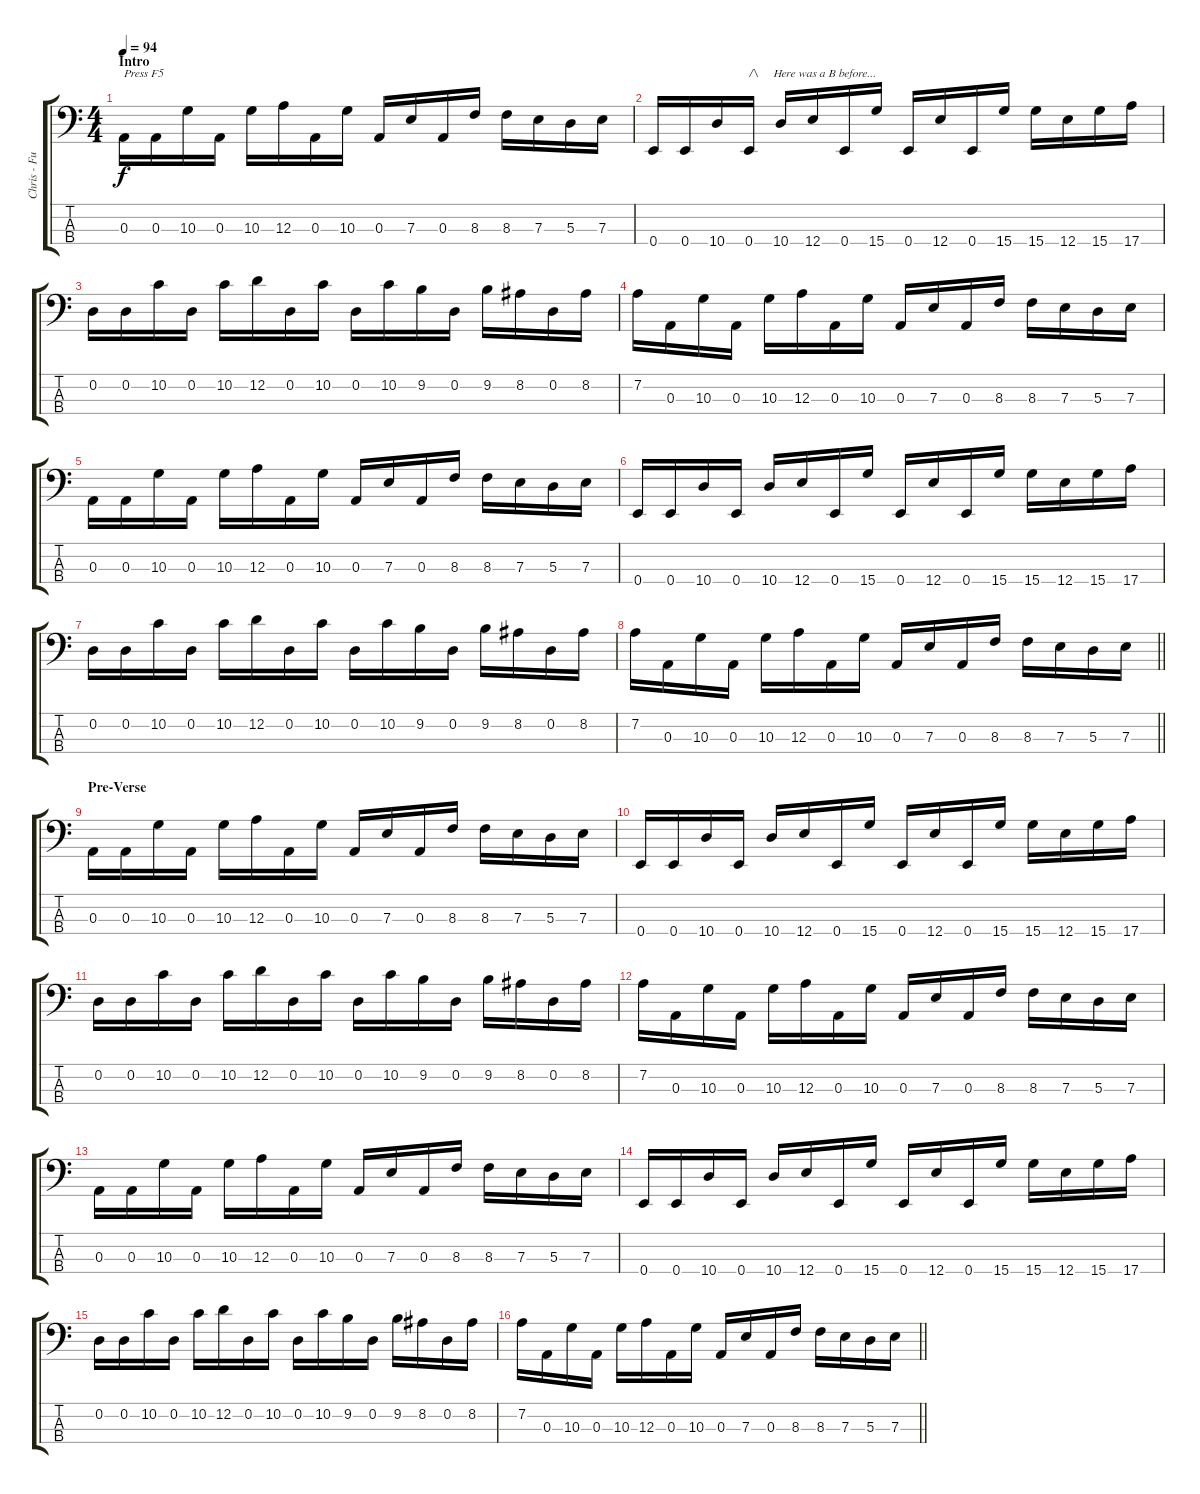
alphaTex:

\track ("Chris - Fuzz Bass" "Chris - Fu") {instrument distortionguitar}
\staff {score tabs}
\tuning (G2 D2 A1 E1) {hide}
\ts (4 4)
\section ("" "Intro")
\tempo 94
\clef f4
\ks c
0.3.16{txt "Press F5" dy f instrument distortionguitar} 0.3.16 10.3.16 0.3.16 10.3.16 12.3.16 0.3.16 10.3.16 0.3.16 7.3.16 0.3.16 8.3.16 8.3.16 7.3.16 5.3.16 7.3.16 |
0.4.16 0.4.16 10.4.16 0.4.16{txt "/\\     Here was a B before..."} 10.4.16 12.4.16 0.4.16 15.4.16 0.4.16 12.4.16 0.4.16 15.4.16 15.4.16 12.4.16 15.4.16 17.4.16 |
0.2.16 0.2.16 10.2.16 0.2.16 10.2.16 12.2.16 0.2.16 10.2.16 0.2.16 10.2.16 9.2.16 0.2.16 9.2.16 8.2.16 0.2.16 8.2.16 |
7.2.16 0.3.16 10.3.16 0.3.16 10.3.16 12.3.16 0.3.16 10.3.16 0.3.16 7.3.16 0.3.16 8.3.16 8.3.16 7.3.16 5.3.16 7.3.16 |
0.3.16 0.3.16 10.3.16 0.3.16 10.3.16 12.3.16 0.3.16 10.3.16 0.3.16 7.3.16 0.3.16 8.3.16 8.3.16 7.3.16 5.3.16 7.3.16 |
0.4.16 0.4.16 10.4.16 0.4.16 10.4.16 12.4.16 0.4.16 15.4.16 0.4.16 12.4.16 0.4.16 15.4.16 15.4.16 12.4.16 15.4.16 17.4.16 |
0.2.16 0.2.16 10.2.16 0.2.16 10.2.16 12.2.16 0.2.16 10.2.16 0.2.16 10.2.16 9.2.16 0.2.16 9.2.16 8.2.16 0.2.16 8.2.16 |
\barLineRight lightlight
7.2.16 0.3.16 10.3.16 0.3.16 10.3.16 12.3.16 0.3.16 10.3.16 0.3.16 7.3.16 0.3.16 8.3.16 8.3.16 7.3.16 5.3.16 7.3.16 |
\section ("" "Pre-Verse")
0.3.16 0.3.16 10.3.16 0.3.16 10.3.16 12.3.16 0.3.16 10.3.16 0.3.16 7.3.16 0.3.16 8.3.16 8.3.16 7.3.16 5.3.16 7.3.16 |
0.4.16 0.4.16 10.4.16 0.4.16 10.4.16 12.4.16 0.4.16 15.4.16 0.4.16 12.4.16 0.4.16 15.4.16 15.4.16 12.4.16 15.4.16 17.4.16 |
0.2.16 0.2.16 10.2.16 0.2.16 10.2.16 12.2.16 0.2.16 10.2.16 0.2.16 10.2.16 9.2.16 0.2.16 9.2.16 8.2.16 0.2.16 8.2.16 |
7.2.16 0.3.16 10.3.16 0.3.16 10.3.16 12.3.16 0.3.16 10.3.16 0.3.16 7.3.16 0.3.16 8.3.16 8.3.16 7.3.16 5.3.16 7.3.16 |
0.3.16 0.3.16 10.3.16 0.3.16 10.3.16 12.3.16 0.3.16 10.3.16 0.3.16 7.3.16 0.3.16 8.3.16 8.3.16 7.3.16 5.3.16 7.3.16 |
0.4.16 0.4.16 10.4.16 0.4.16 10.4.16 12.4.16 0.4.16 15.4.16 0.4.16 12.4.16 0.4.16 15.4.16 15.4.16 12.4.16 15.4.16 17.4.16 |
0.2.16 0.2.16 10.2.16 0.2.16 10.2.16 12.2.16 0.2.16 10.2.16 0.2.16 10.2.16 9.2.16 0.2.16 9.2.16 8.2.16 0.2.16 8.2.16 |
\barLineRight lightlight
7.2.16 0.3.16 10.3.16 0.3.16 10.3.16 12.3.16 0.3.16 10.3.16 0.3.16 7.3.16 0.3.16 8.3.16 8.3.16 7.3.16 5.3.16 7.3.16
